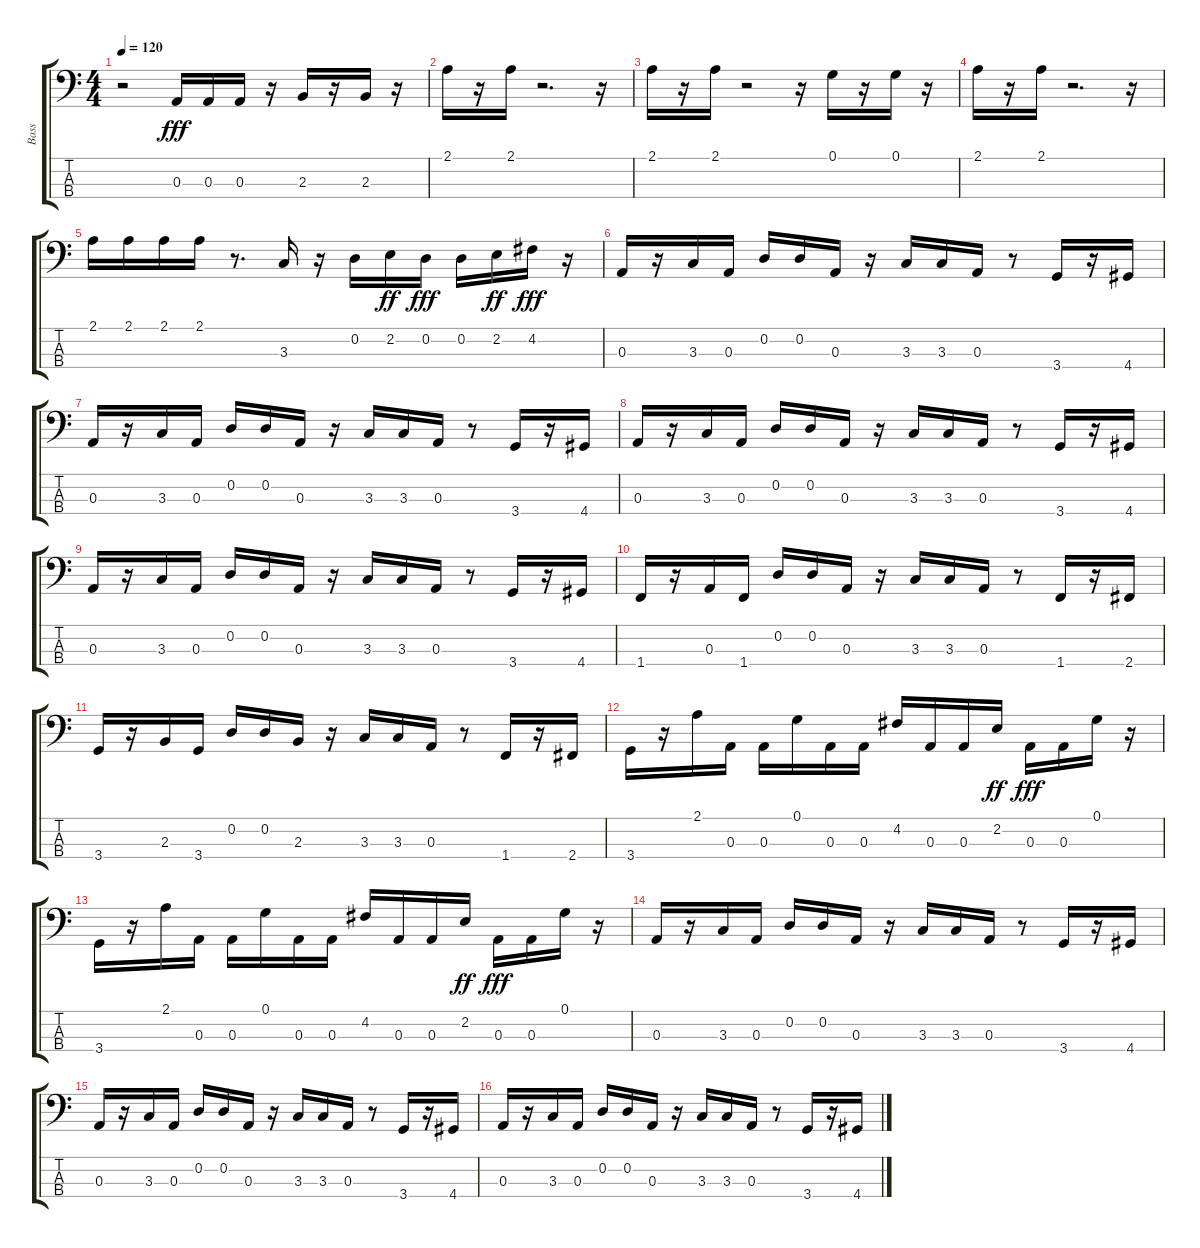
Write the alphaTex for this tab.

\track ("Bass" "Bass") {instrument electricbassfinger}
\staff {score tabs}
\tuning (G2 D2 A1 E1) {hide}
\ts (4 4)
\tempo 120
\clef f4
\ks c
r.2{dy fff} 0.3.16 0.3.16 0.3.16 r.16 2.3.16 r.16 2.3.16 r.16 |
2.1.16 r.16 2.1.16 r.2{d} r.16 |
2.1.16 r.16 2.1.16 r.2 r.16 0.1.16 r.16 0.1.16 r.16 |
2.1.16 r.16 2.1.16 r.2{d} r.16 |
2.1.16 2.1.16 2.1.16 2.1.16 r.8{d} 3.3.16 r.16 0.2.16 2.2.16{dy ff} 0.2.16{dy fff} 0.2.16 2.2.16{dy ff} 4.2.16{dy fff} r.16 |
0.3.16 r.16 3.3.16 0.3.16 0.2.16 0.2.16 0.3.16 r.16 3.3.16 3.3.16 0.3.16 r.8 3.4.16 r.16 4.4.16 |
0.3.16 r.16 3.3.16 0.3.16 0.2.16 0.2.16 0.3.16 r.16 3.3.16 3.3.16 0.3.16 r.8 3.4.16 r.16 4.4.16 |
0.3.16 r.16 3.3.16 0.3.16 0.2.16 0.2.16 0.3.16 r.16 3.3.16 3.3.16 0.3.16 r.8 3.4.16 r.16 4.4.16 |
0.3.16 r.16 3.3.16 0.3.16 0.2.16 0.2.16 0.3.16 r.16 3.3.16 3.3.16 0.3.16 r.8 3.4.16 r.16 4.4.16 |
1.4.16 r.16 0.3.16 1.4.16 0.2.16 0.2.16 0.3.16 r.16 3.3.16 3.3.16 0.3.16 r.8 1.4.16 r.16 2.4.16 |
3.4.16 r.16 2.3.16 3.4.16 0.2.16 0.2.16 2.3.16 r.16 3.3.16 3.3.16 0.3.16 r.8 1.4.16 r.16 2.4.16 |
3.4.16 r.16 2.1.16 0.3.16 0.3.16 0.1.16 0.3.16 0.3.16 4.2.16 0.3.16 0.3.16 2.2.16{dy ff} 0.3.16{dy fff} 0.3.16 0.1.16 r.16 |
3.4.16 r.16 2.1.16 0.3.16 0.3.16 0.1.16 0.3.16 0.3.16 4.2.16 0.3.16 0.3.16 2.2.16{dy ff} 0.3.16{dy fff} 0.3.16 0.1.16 r.16 |
0.3.16 r.16 3.3.16 0.3.16 0.2.16 0.2.16 0.3.16 r.16 3.3.16 3.3.16 0.3.16 r.8 3.4.16 r.16 4.4.16 |
0.3.16 r.16 3.3.16 0.3.16 0.2.16 0.2.16 0.3.16 r.16 3.3.16 3.3.16 0.3.16 r.8 3.4.16 r.16 4.4.16 |
0.3.16 r.16 3.3.16 0.3.16 0.2.16 0.2.16 0.3.16 r.16 3.3.16 3.3.16 0.3.16 r.8 3.4.16 r.16 4.4.16
